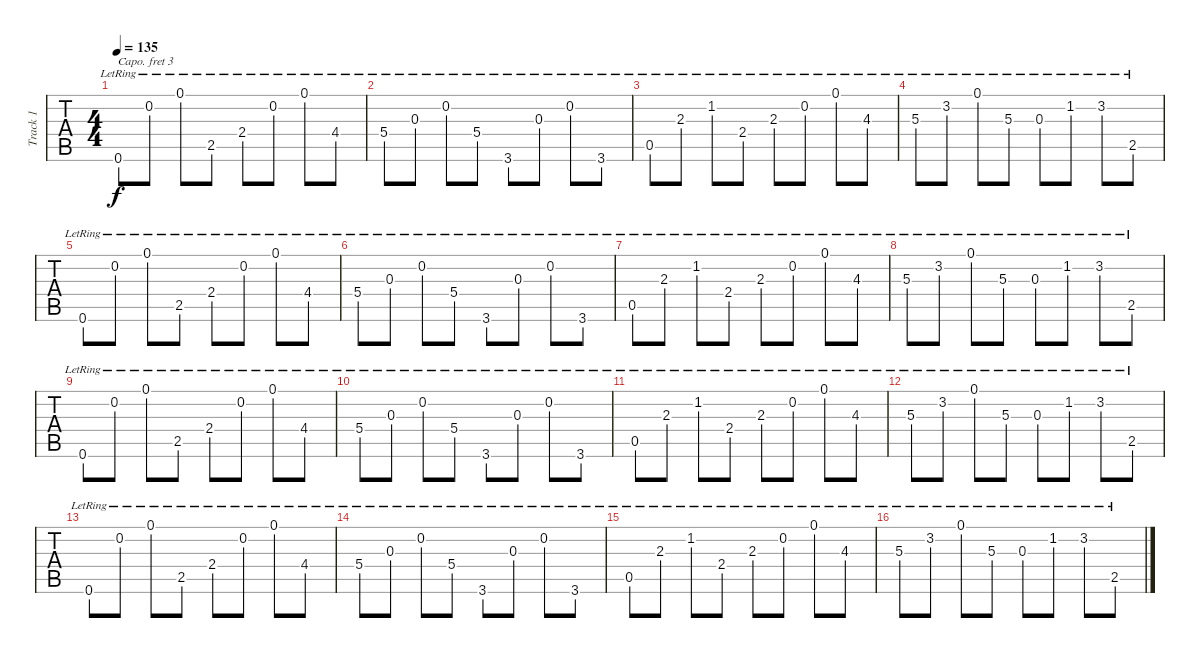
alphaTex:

\track ("Track 1" "Track 1") {instrument acousticguitarsteel}
\staff {tabs}
\capo 3
\tuning (E4 B3 G3 D3 A2 E2) {hide}
\ts (4 4)
\tempo 135
\clef g2
\ks c
0.6{lr}.8{dy f} 0.2{lr}.8 0.1{lr}.8 2.5{lr}.8 2.4{lr}.8 0.2{lr}.8 0.1{lr}.8 4.4{lr}.8 |
5.4{lr}.8 0.3{lr}.8 0.2{lr}.8 5.4{lr}.8 3.6{lr}.8 0.3{lr}.8 0.2{lr}.8 3.6{lr}.8 |
0.5{lr}.8 2.3{lr}.8 1.2{lr}.8 2.4{lr}.8 2.3{lr}.8 0.2{lr}.8 0.1{lr}.8 4.3{lr}.8 |
5.3{lr}.8 3.2{lr}.8 0.1{lr}.8 5.3{lr}.8 0.3{lr}.8 1.2{lr}.8 3.2{lr}.8 2.5{lr}.8 |
0.6{lr}.8 0.2{lr}.8 0.1{lr}.8 2.5{lr}.8 2.4{lr}.8 0.2{lr}.8 0.1{lr}.8 4.4{lr}.8 |
5.4{lr}.8 0.3{lr}.8 0.2{lr}.8 5.4{lr}.8 3.6{lr}.8 0.3{lr}.8 0.2{lr}.8 3.6{lr}.8 |
0.5{lr}.8 2.3{lr}.8 1.2{lr}.8 2.4{lr}.8 2.3{lr}.8 0.2{lr}.8 0.1{lr}.8 4.3{lr}.8 |
5.3{lr}.8 3.2{lr}.8 0.1{lr}.8 5.3{lr}.8 0.3{lr}.8 1.2{lr}.8 3.2{lr}.8 2.5{lr}.8 |
0.6{lr}.8 0.2{lr}.8 0.1{lr}.8 2.5{lr}.8 2.4{lr}.8 0.2{lr}.8 0.1{lr}.8 4.4{lr}.8 |
5.4{lr}.8 0.3{lr}.8 0.2{lr}.8 5.4{lr}.8 3.6{lr}.8 0.3{lr}.8 0.2{lr}.8 3.6{lr}.8 |
0.5{lr}.8 2.3{lr}.8 1.2{lr}.8 2.4{lr}.8 2.3{lr}.8 0.2{lr}.8 0.1{lr}.8 4.3{lr}.8 |
5.3{lr}.8 3.2{lr}.8 0.1{lr}.8 5.3{lr}.8 0.3{lr}.8 1.2{lr}.8 3.2{lr}.8 2.5{lr}.8 |
0.6{lr}.8 0.2{lr}.8 0.1{lr}.8 2.5{lr}.8 2.4{lr}.8 0.2{lr}.8 0.1{lr}.8 4.4{lr}.8 |
5.4{lr}.8 0.3{lr}.8 0.2{lr}.8 5.4{lr}.8 3.6{lr}.8 0.3{lr}.8 0.2{lr}.8 3.6{lr}.8 |
0.5{lr}.8 2.3{lr}.8 1.2{lr}.8 2.4{lr}.8 2.3{lr}.8 0.2{lr}.8 0.1{lr}.8 4.3{lr}.8 |
5.3{lr}.8 3.2{lr}.8 0.1{lr}.8 5.3{lr}.8 0.3{lr}.8 1.2{lr}.8 3.2{lr}.8 2.5{lr}.8
